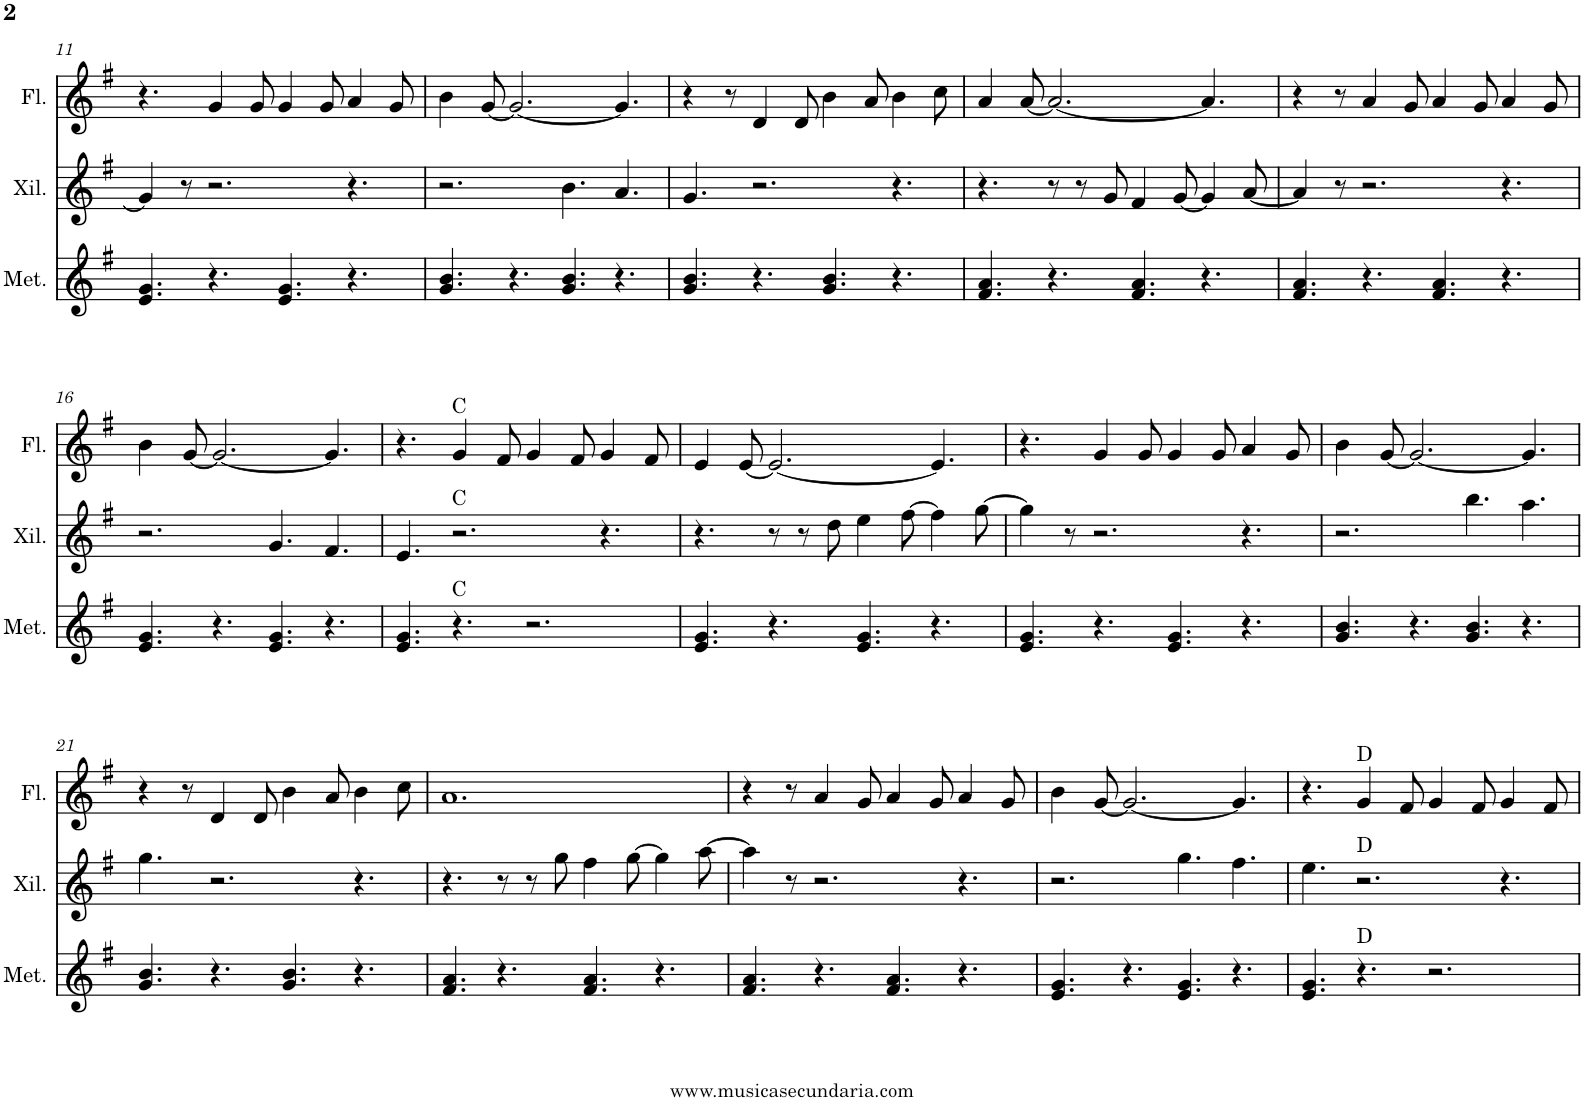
**kern	**kern	**kern
*part3	*part2	*part1
*staff3	*staff2	*staff1
*I"Metalófono	*I"Xilófono	*I"Flauta
*I'Met.	*I'Xil.	*I'Fl.
!!LO:PB:g=z
*clefG2	*clefG2	*clefG2
*	*Trd-7c-12	*
*k[f#]	*k[f#]	*k[f#]
*M12/8	*M12/8	*M12/8
=11	=11	=11
4.e/ 4.g/	4g/]	4.r
.	8r	.
4.r	2.r	4g/
.	.	8g/
4.e/ 4.g/	.	4g/
.	.	8g/
4.r	4.r	4a/
.	.	8g/
=12	=12	=12
4.g/ 4.b/	2.r	4b\
.	.	[8g/
4.r	.	2.g/_
4.g/ 4.b/	4.b\	.
4.r	4.a/	4.g/]
=13	=13	=13
4.g/ 4.b/	4.g/	4r
.	.	8r
4.r	2.r	4d/
.	.	8d/
4.g/ 4.b/	.	4b\
.	.	8a/
4.r	4.r	4b\
.	.	8cc\
=14	=14	=14
4.f#/ 4.a/	4.r	4a/
.	.	[8a/
4.r	8r	2.a/_
.	8r	.
.	8g/	.
4.f#/ 4.a/	4f#/	.
.	[8g/	.
4.r	4g/]	4.a/]
.	[8a/	.
=15	=15	=15
4.f#/ 4.a/	4a/]	4r
.	8r	8r
4.r	2.r	4a/
.	.	8g/
4.f#/ 4.a/	.	4a/
.	.	8g/
4.r	4.r	4a/
.	.	8g/
!!LO:LB:g=z
=16	=16	=16
4.e/ 4.g/	2.r	4b\
.	.	[8g/
4.r	.	2.g/_
4.e/ 4.g/	4.g/	.
4.r	4.f#/	4.g/]
=17	=17	=17
4.e/ 4.g/	4.e/	4.r
!	!	!LO:TX:a:t=C
!	!LO:TX:a:t=C	!
!LO:TX:a:t=C	!	!
4.r	2.r	4g/
.	.	8f#/
2.r	.	4g/
.	.	8f#/
.	4.r	4g/
.	.	8f#/
=18	=18	=18
4.e/ 4.g/	4.r	4e/
.	.	[8e/
4.r	8r	2.e/_
.	8r	.
.	8dd\	.
4.e/ 4.g/	4ee\	.
.	[8ff#\	.
4.r	4ff#\]	4.e/]
.	[8gg\	.
=19	=19	=19
4.e/ 4.g/	4gg\]	4.r
.	8r	.
4.r	2.r	4g/
.	.	8g/
4.e/ 4.g/	.	4g/
.	.	8g/
4.r	4.r	4a/
.	.	8g/
=20	=20	=20
4.g/ 4.b/	2.r	4b\
.	.	[8g/
4.r	.	2.g/_
4.g/ 4.b/	4.bb\	.
4.r	4.aa\	4.g/]
!!LO:LB:g=z
=21	=21	=21
4.g/ 4.b/	4.gg\	4r
.	.	8r
4.r	2.r	4d/
.	.	8d/
4.g/ 4.b/	.	4b\
.	.	8a/
4.r	4.r	4b\
.	.	8cc\
=22	=22	=22
4.f#/ 4.a/	4.r	1.a
4.r	8r	.
.	8r	.
.	8gg\	.
4.f#/ 4.a/	4ff#\	.
.	[8gg\	.
4.r	4gg\]	.
.	[8aa\	.
=23	=23	=23
4.f#/ 4.a/	4aa\]	4r
.	8r	8r
4.r	2.r	4a/
.	.	8g/
4.f#/ 4.a/	.	4a/
.	.	8g/
4.r	4.r	4a/
.	.	8g/
=24	=24	=24
4.e/ 4.g/	2.r	4b\
.	.	[8g/
4.r	.	2.g/_
4.e/ 4.g/	4.gg\	.
4.r	4.ff#\	4.g/]
=25	=25	=25
4.e/ 4.g/	4.ee\	4.r
!	!	!LO:TX:a:t=D
!	!LO:TX:a:t=D	!
!LO:TX:a:t=D	!	!
4.r	2.r	4g/
.	.	8f#/
2.r	.	4g/
.	.	8f#/
.	4.r	4g/
.	.	8f#/
=	=	=
*-	*-	*-
